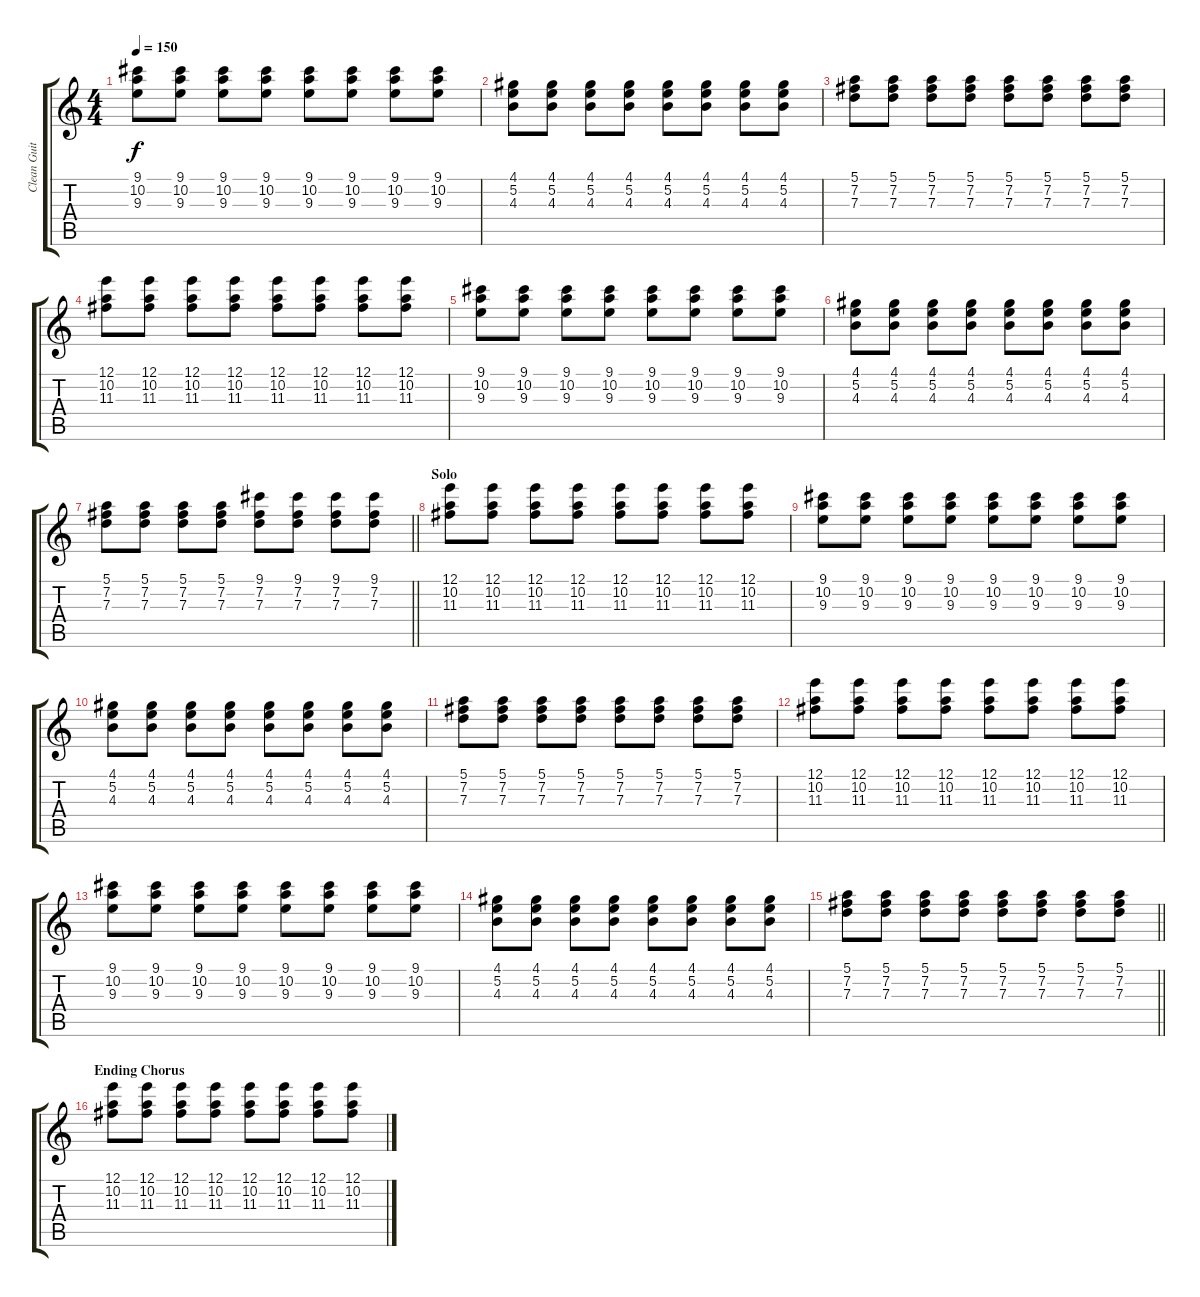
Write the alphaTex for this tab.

\track ("Clean Guitar" "Clean Guit") {instrument electricguitarjazz}
\staff {score tabs}
\tuning (E4 B3 G3 D3 A2 E2) {hide}
\ts (4 4)
\tempo 150
\clef g2
\ks c
(9.1 10.2 9.3).8{dy f} (9.1 10.2 9.3).8 (9.1 10.2 9.3).8 (9.1 10.2 9.3).8 (9.1 10.2 9.3).8 (9.1 10.2 9.3).8 (9.1 10.2 9.3).8 (9.1 10.2 9.3).8 |
(4.1 5.2 4.3).8 (4.1 5.2 4.3).8 (4.1 5.2 4.3).8 (4.1 5.2 4.3).8 (4.1 5.2 4.3).8 (4.1 5.2 4.3).8 (4.1 5.2 4.3).8 (4.1 5.2 4.3).8 |
(5.1 7.2 7.3).8 (5.1 7.2 7.3).8 (5.1 7.2 7.3).8 (5.1 7.2 7.3).8 (5.1 7.2 7.3).8 (5.1 7.2 7.3).8 (5.1 7.2 7.3).8 (5.1 7.2 7.3).8 |
(12.1 10.2 11.3).8 (12.1 10.2 11.3).8 (12.1 10.2 11.3).8 (12.1 10.2 11.3).8 (12.1 10.2 11.3).8 (12.1 10.2 11.3).8 (12.1 10.2 11.3).8 (12.1 10.2 11.3).8 |
(9.1 10.2 9.3).8 (9.1 10.2 9.3).8 (9.1 10.2 9.3).8 (9.1 10.2 9.3).8 (9.1 10.2 9.3).8 (9.1 10.2 9.3).8 (9.1 10.2 9.3).8 (9.1 10.2 9.3).8 |
(4.1 5.2 4.3).8 (4.1 5.2 4.3).8 (4.1 5.2 4.3).8 (4.1 5.2 4.3).8 (4.1 5.2 4.3).8 (4.1 5.2 4.3).8 (4.1 5.2 4.3).8 (4.1 5.2 4.3).8 |
\barLineRight lightlight
(5.1 7.2 7.3).8 (5.1 7.2 7.3).8 (5.1 7.2 7.3).8 (5.1 7.2 7.3).8 (9.1 7.2 7.3).8 (9.1 7.2 7.3).8 (9.1 7.2 7.3).8 (9.1 7.2 7.3).8 |
\section ("" "Solo")
(12.1 10.2 11.3).8 (12.1 10.2 11.3).8 (12.1 10.2 11.3).8 (12.1 10.2 11.3).8 (12.1 10.2 11.3).8 (12.1 10.2 11.3).8 (12.1 10.2 11.3).8 (12.1 10.2 11.3).8 |
(9.1 10.2 9.3).8 (9.1 10.2 9.3).8 (9.1 10.2 9.3).8 (9.1 10.2 9.3).8 (9.1 10.2 9.3).8 (9.1 10.2 9.3).8 (9.1 10.2 9.3).8 (9.1 10.2 9.3).8 |
(4.1 5.2 4.3).8 (4.1 5.2 4.3).8 (4.1 5.2 4.3).8 (4.1 5.2 4.3).8 (4.1 5.2 4.3).8 (4.1 5.2 4.3).8 (4.1 5.2 4.3).8 (4.1 5.2 4.3).8 |
(5.1 7.2 7.3).8 (5.1 7.2 7.3).8 (5.1 7.2 7.3).8 (5.1 7.2 7.3).8 (5.1 7.2 7.3).8 (5.1 7.2 7.3).8 (5.1 7.2 7.3).8 (5.1 7.2 7.3).8 |
(12.1 10.2 11.3).8 (12.1 10.2 11.3).8 (12.1 10.2 11.3).8 (12.1 10.2 11.3).8 (12.1 10.2 11.3).8 (12.1 10.2 11.3).8 (12.1 10.2 11.3).8 (12.1 10.2 11.3).8 |
(9.1 10.2 9.3).8 (9.1 10.2 9.3).8 (9.1 10.2 9.3).8 (9.1 10.2 9.3).8 (9.1 10.2 9.3).8 (9.1 10.2 9.3).8 (9.1 10.2 9.3).8 (9.1 10.2 9.3).8 |
(4.1 5.2 4.3).8 (4.1 5.2 4.3).8 (4.1 5.2 4.3).8 (4.1 5.2 4.3).8 (4.1 5.2 4.3).8 (4.1 5.2 4.3).8 (4.1 5.2 4.3).8 (4.1 5.2 4.3).8 |
\barLineRight lightlight
(5.1 7.2 7.3).8 (5.1 7.2 7.3).8 (5.1 7.2 7.3).8 (5.1 7.2 7.3).8 (5.1 7.2 7.3).8 (5.1 7.2 7.3).8 (5.1 7.2 7.3).8 (5.1 7.2 7.3).8 |
\section ("" "Ending Chorus")
(12.1 10.2 11.3).8 (12.1 10.2 11.3).8 (12.1 10.2 11.3).8 (12.1 10.2 11.3).8 (12.1 10.2 11.3).8 (12.1 10.2 11.3).8 (12.1 10.2 11.3).8 (12.1 10.2 11.3).8
